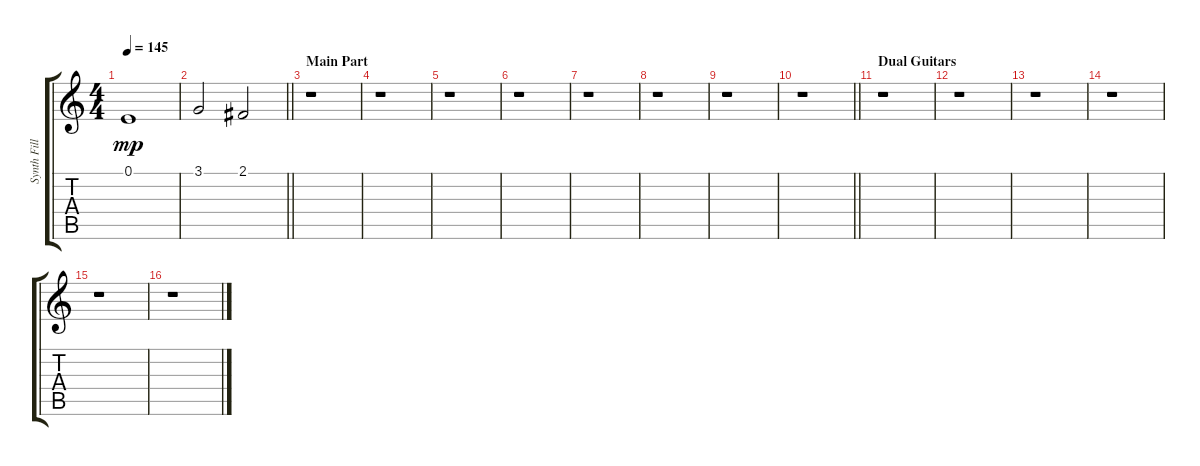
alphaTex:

\track ("Synth Fill" "Synth Fill") {instrument synthvoice}
\staff {score tabs}
\tuning (E4 B3 G3 D3 A2 E2) {hide}
\ts (4 4)
\tempo 145
\clef g2
\ks c
0.1.1{dy mp} |
\barLineRight lightlight
3.1.2 2.1.2 |
\section ("" "Main Part")
r.1 |
r.1 |
r.1 |
r.1 |
r.1 |
r.1 |
r.1 |
\barLineRight lightlight
r.1 |
\section ("" "Dual Guitars")
r.1 |
r.1 |
r.1 |
r.1 |
r.1 |
r.1
